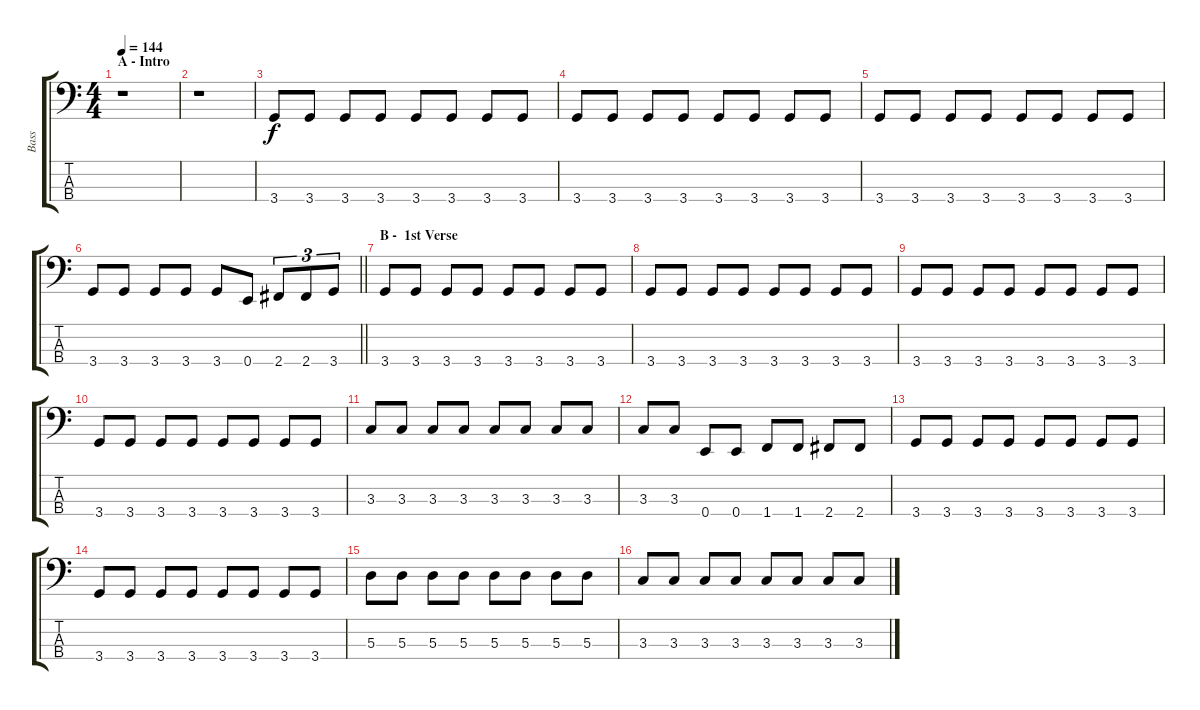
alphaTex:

\track ("Bass" "Bass") {instrument electricbasspick}
\staff {score tabs}
\tuning (G2 D2 A1 E1) {hide}
\ts (4 4)
\section ("" "A - Intro")
\tempo 144
\clef f4
\ks c
r.1{dy f instrument electricbasspick} |
r.1 |
3.4.8 3.4.8 3.4.8 3.4.8 3.4.8 3.4.8 3.4.8 3.4.8 |
3.4.8 3.4.8 3.4.8 3.4.8 3.4.8 3.4.8 3.4.8 3.4.8 |
3.4.8 3.4.8 3.4.8 3.4.8 3.4.8 3.4.8 3.4.8 3.4.8 |
\barLineRight lightlight
3.4.8 3.4.8 3.4.8 3.4.8 3.4.8 0.4.8 2.4.8{tu (3 2)} 2.4.8{tu (3 2)} 3.4.8{tu (3 2)} |
\section ("" "B -  1st Verse")
3.4.8 3.4.8 3.4.8 3.4.8 3.4.8 3.4.8 3.4.8 3.4.8 |
3.4.8 3.4.8 3.4.8 3.4.8 3.4.8 3.4.8 3.4.8 3.4.8 |
3.4.8 3.4.8 3.4.8 3.4.8 3.4.8 3.4.8 3.4.8 3.4.8 |
3.4.8 3.4.8 3.4.8 3.4.8 3.4.8 3.4.8 3.4.8 3.4.8 |
3.3.8 3.3.8 3.3.8 3.3.8 3.3.8 3.3.8 3.3.8 3.3.8 |
3.3.8 3.3.8 0.4.8 0.4.8 1.4.8 1.4.8 2.4.8 2.4.8 |
3.4.8 3.4.8 3.4.8 3.4.8 3.4.8 3.4.8 3.4.8 3.4.8 |
3.4.8 3.4.8 3.4.8 3.4.8 3.4.8 3.4.8 3.4.8 3.4.8 |
5.3.8 5.3.8 5.3.8 5.3.8 5.3.8 5.3.8 5.3.8 5.3.8 |
3.3.8 3.3.8 3.3.8 3.3.8 3.3.8 3.3.8 3.3.8 3.3.8
